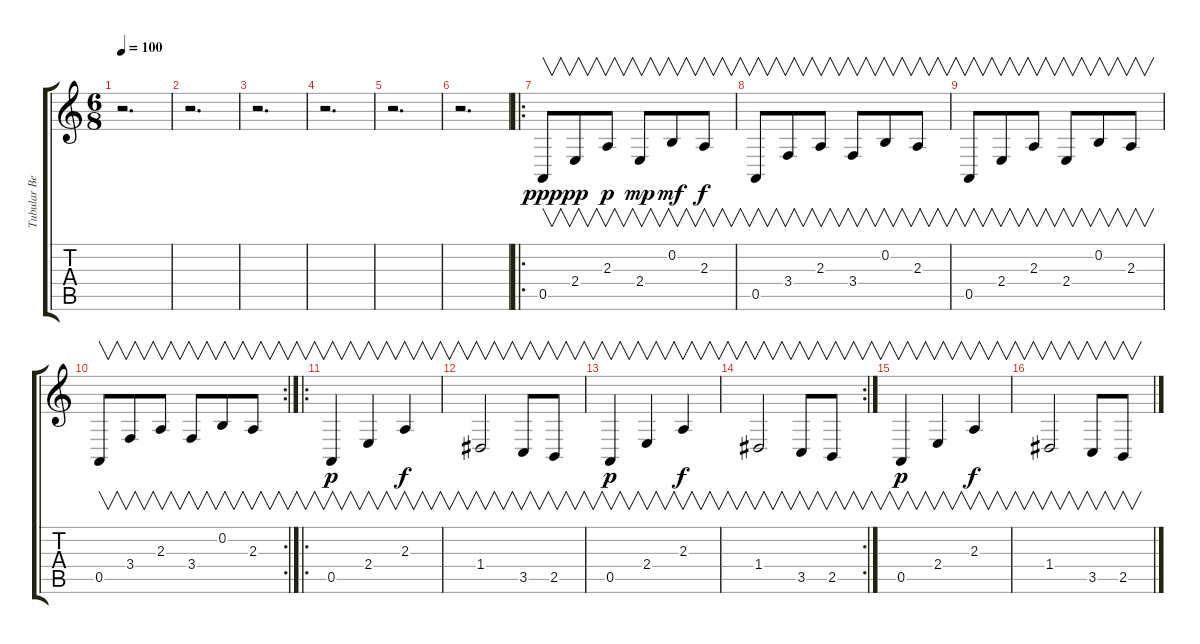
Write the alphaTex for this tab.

\track ("Tubular Bells" "Tubular Be") {instrument tubularbells}
\staff {score tabs}
\tuning (E4 B3 G3 D3 A2 D2) {hide}
\ts (6 8)
\tempo 100
\clef g2
\ks c
r.2{d dy f} |
r.2{d} |
r.2{d} |
r.2{d} |
r.2{d} |
r.2{d} |
\ro
0.5.8{v dy ppp} 2.4.8{v dy pp} 2.3.8{v dy p} 2.4.8{v dy mp} 0.2.8{v dy mf} 2.3.8{v dy f} |
0.5.8{v} 3.4.8{v} 2.3.8{v} 3.4.8{v} 0.2.8{v} 2.3.8{v} |
0.5.8{v} 2.4.8{v} 2.3.8{v} 2.4.8{v} 0.2.8{v} 2.3.8{v} |
\rc 2
0.5.8{v} 3.4.8{v} 2.3.8{v} 3.4.8{v} 0.2.8{v} 2.3.8{v} |
\ro
0.5.4{v dy p} 2.4.4{v} 2.3.4{v dy f} |
1.4.2{v} 3.5.8{v} 2.5.8{v} |
0.5.4{v dy p} 2.4.4{v} 2.3.4{v dy f} |
\rc 2
1.4.2{v} 3.5.8{v} 2.5.8{v} |
0.5.4{v dy p} 2.4.4{v} 2.3.4{v dy f} |
1.4.2{v} 3.5.8{v} 2.5.8{v}
